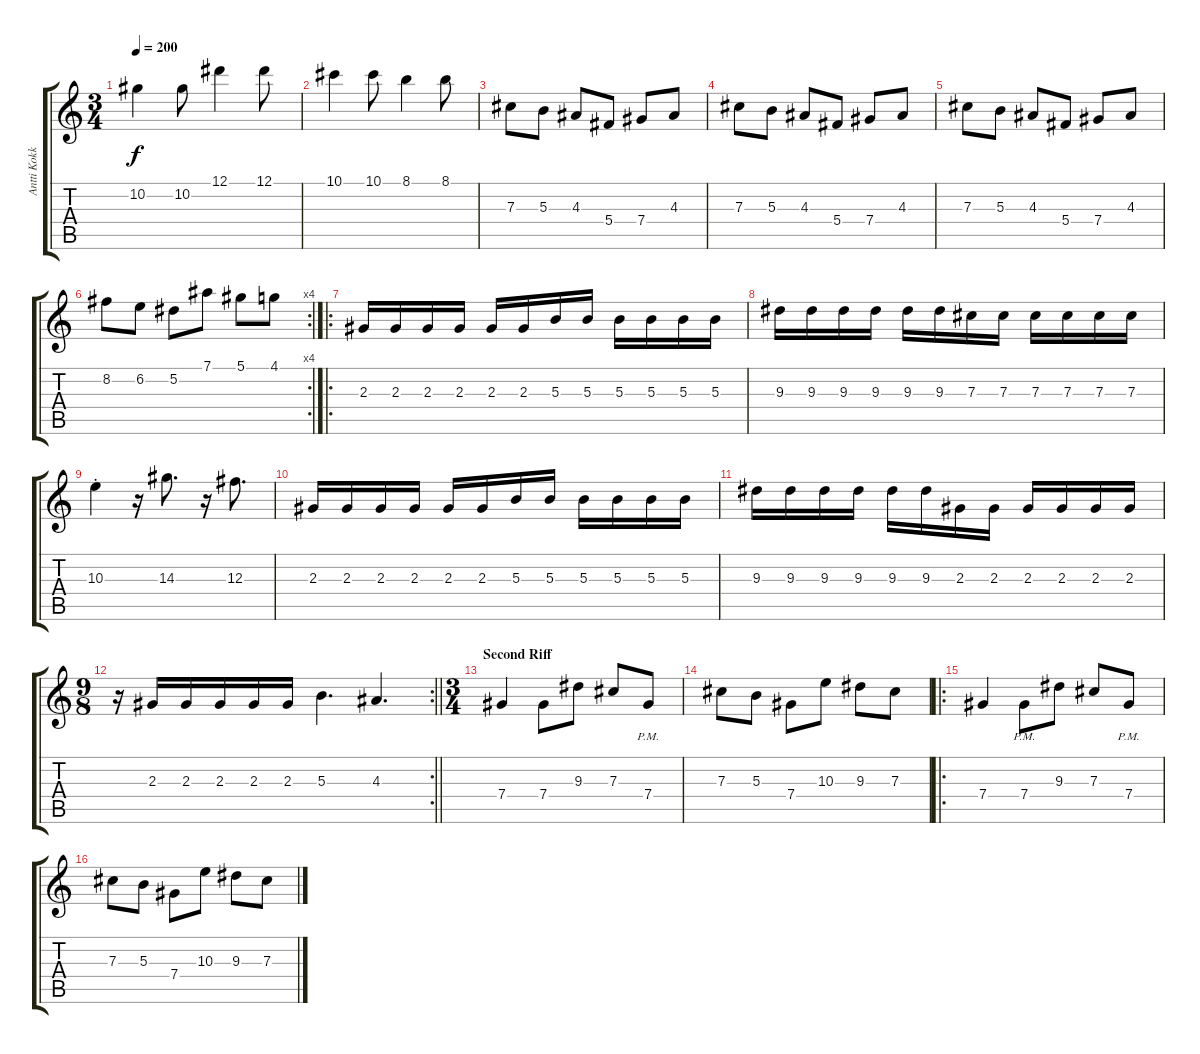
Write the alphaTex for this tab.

\track ("Antti Kokko" "Antti Kokk") {instrument distortionguitar}
\staff {score tabs}
\tuning (Eb4 Bb3 Gb3 Db3 Ab2 Eb2) {hide}
\ts (3 4)
\tempo 200
\clef g2
\ks c
10.2.4{dy f} 10.2.8 12.1.4 12.1.8 |
10.1.4 10.1.8 8.1.4 8.1.8 |
7.3.8 5.3.8 4.3.8 5.4.8 7.4.8 4.3.8 |
7.3.8 5.3.8 4.3.8 5.4.8 7.4.8 4.3.8 |
7.3.8 5.3.8 4.3.8 5.4.8 7.4.8 4.3.8 |
\rc 4
8.2.8 6.2.8 5.2.8 7.1.8 5.1.8 4.1.8 |
\ro
2.3.16 2.3.16 2.3.16 2.3.16 2.3.16 2.3.16 5.3.16 5.3.16 5.3.16 5.3.16 5.3.16 5.3.16 |
9.3.16 9.3.16 9.3.16 9.3.16 9.3.16 9.3.16 7.3.16 7.3.16 7.3.16 7.3.16 7.3.16 7.3.16 |
10.3{st}.4 r.16 14.3.8{d} r.16 12.3.8{d} |
2.3.16 2.3.16 2.3.16 2.3.16 2.3.16 2.3.16 5.3.16 5.3.16 5.3.16 5.3.16 5.3.16 5.3.16 |
9.3.16 9.3.16 9.3.16 9.3.16 9.3.16 9.3.16 2.3.16 2.3.16 2.3.16 2.3.16 2.3.16 2.3.16 |
\rc 2
\ts (9 8)
\barLineRight lightlight
r.16 2.3.16 2.3.16 2.3.16 2.3.16 2.3.16 5.3.4{d} 4.3.4{d} |
\ts (3 4)
\section ("" "Second Riff")
7.4.4 7.4.8 9.3.8 7.3.8 7.4{pm}.8 |
7.3.8 5.3.8 7.4.8 10.3.8 9.3.8 7.3.8 |
\ro
7.4.4 7.4{pm}.8 9.3.8 7.3.8 7.4{pm}.8 |
7.3.8 5.3.8 7.4.8 10.3.8 9.3.8 7.3.8
